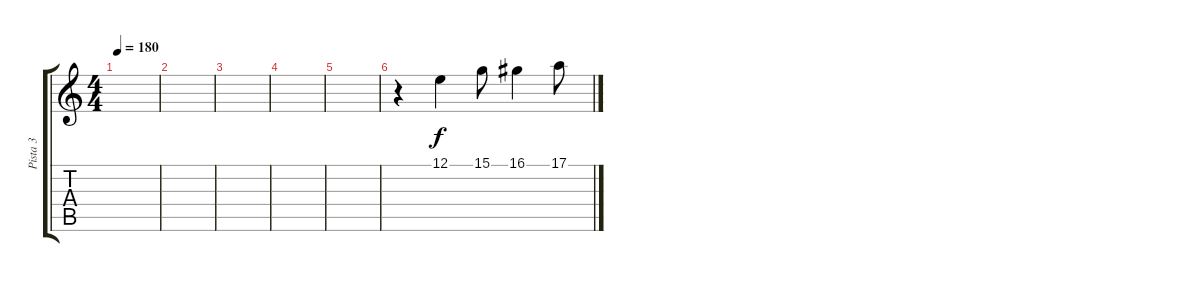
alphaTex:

\track ("Pista 3" "Pista 3") {instrument orchestrahit}
\staff {score tabs}
\tuning (E4 B3 G3 D3 A2 E2) {hide}
\ts (4 4)
\tempo 180
\clef g2
\ks c
|
|
|
|
|
r.4{volume 12} 12.1.4 15.1.8 16.1.4 17.1.8
